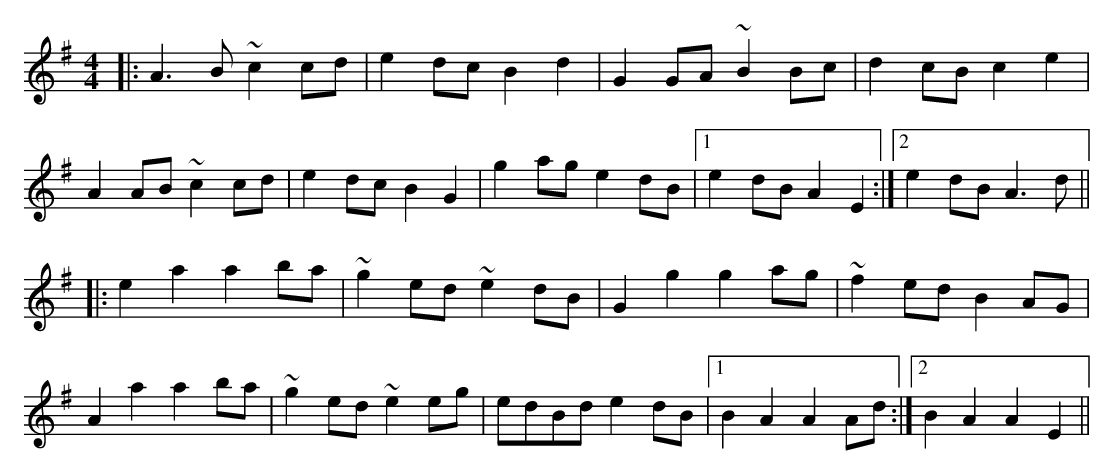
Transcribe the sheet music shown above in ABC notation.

X:1
M:4/4
K:Ador
|:A3B ~c2cd|e2dc B2d2|G2GA ~B2Bc|d2cB c2e2|
A2AB ~c2cd|e2dc B2G2|g2ag e2dB|1 e2dB A2E2:|2 e2dB A3d||
|:e2a2 a2ba|~g2ed ~e2dB|G2g2 g2ag|~f2ed B2AG|
A2a2 a2ba|~g2ed ~e2eg|edBd e2dB|1 B2A2 A2Ad:|2 B2A2 A2E2||
